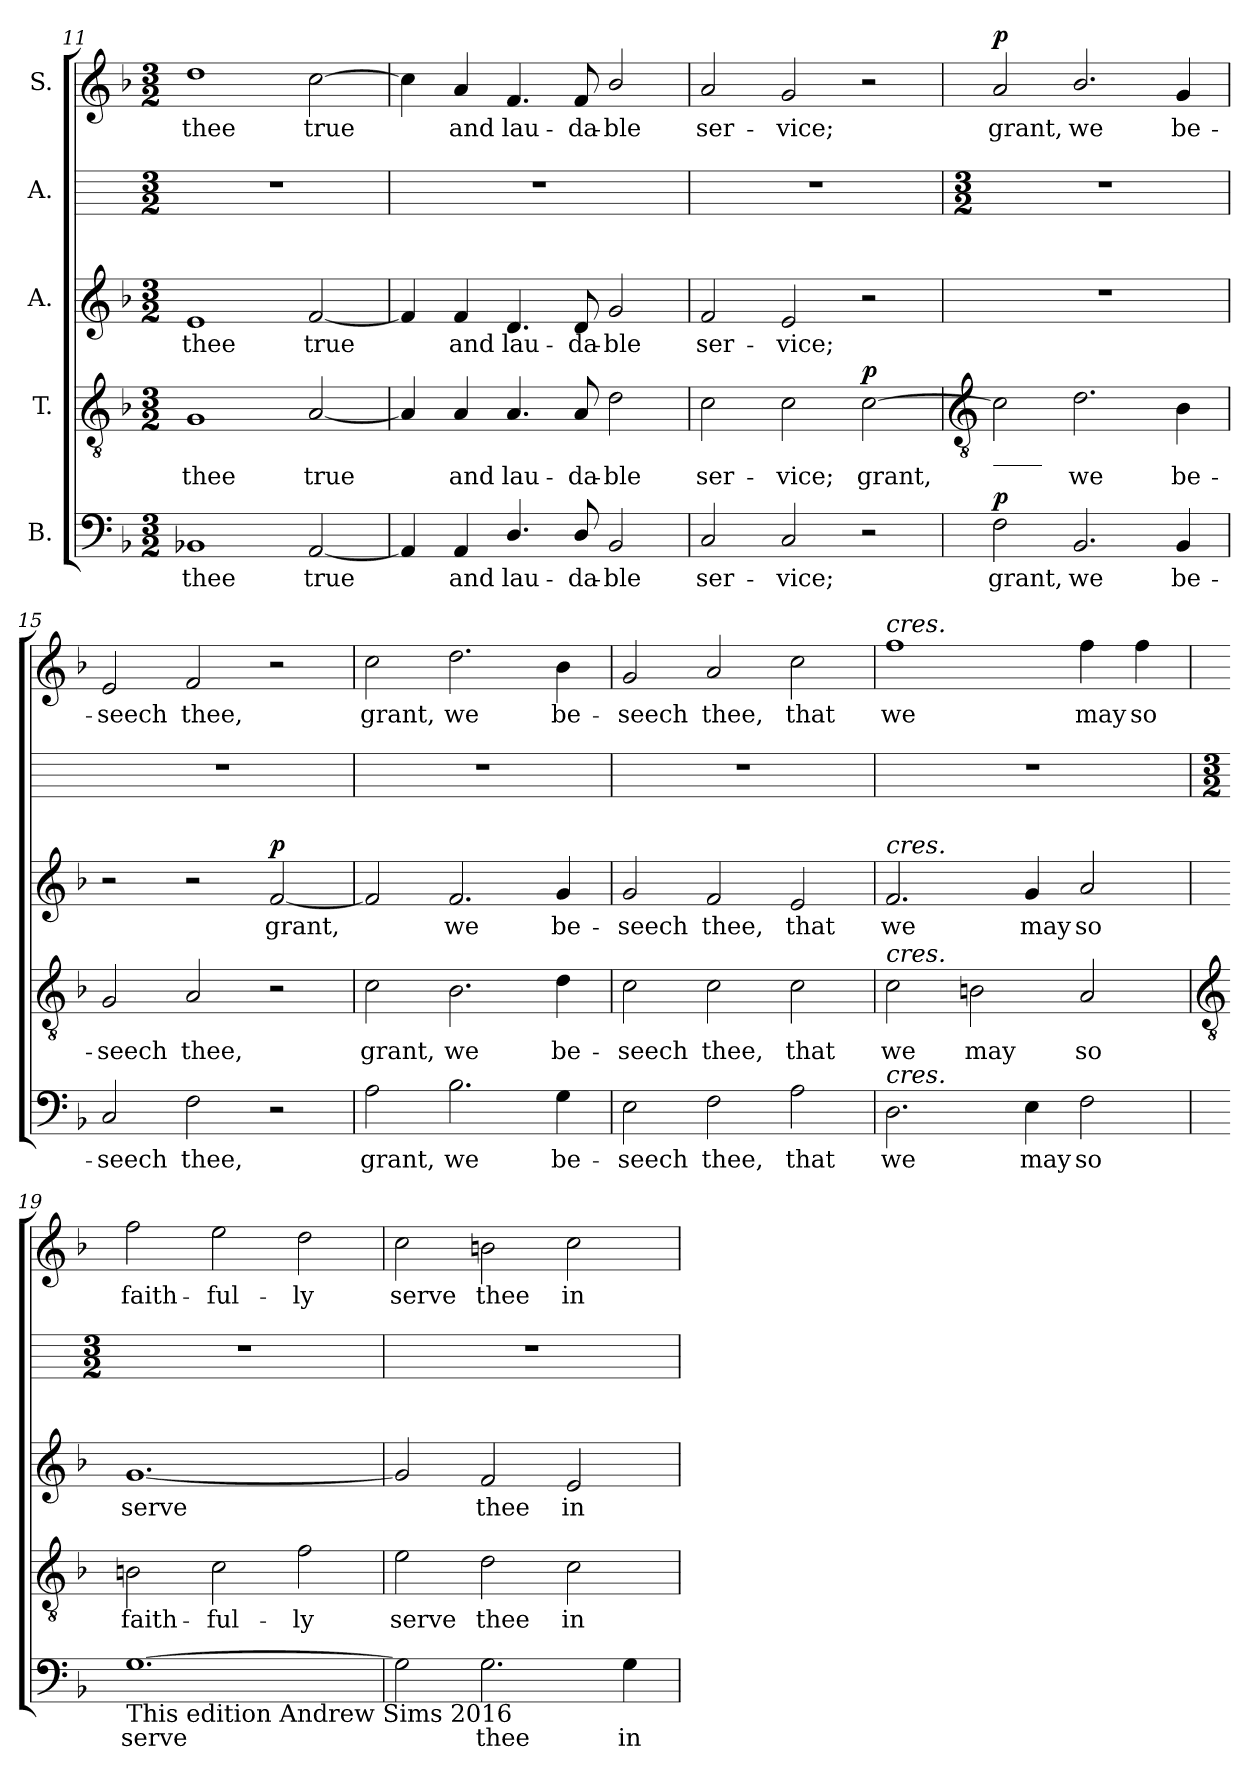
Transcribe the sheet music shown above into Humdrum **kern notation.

**kern	**text	**dynam	**kern	**text	**dynam	**kern	**text	**dynam	**kern	**kern	**text	**dynam
*part5	*part5	*part5	*part4	*part4	*part4	*part3	*part3	*part3	*part2	*part1	*part1	*part1
*staff5	*staff5	*staff5	*staff4	*staff4	*staff4	*staff3	*staff3	*staff3	*staff2	*staff1	*staff1	*staff1
*I"B.	*	*	*I"T.	*	*	*I"A.	*	*	*I"A.	*I"S.	*	*
*clefF4	*	*	*clefGv2	*	*	*clefG2	*	*	*	*clefG2	*	*
*k[b-]	*	*	*k[b-]	*	*	*k[b-]	*	*	*	*k[b-]	*	*
*F:	*	*	*F:	*	*	*F:	*	*	*	*F:	*	*
*M3/2	*	*	*M3/2	*	*	*M3/2	*	*	*M3/2	*M3/2	*	*
=11	=11	=11	=11	=11	=11	=11	=11	=11	=11	=11	=11	=11
!	!LO:LY:b	!	!	!LO:LY:b	!	!	!LO:LY:b	!	!	!	!LO:LY:b	!
1BB-X	thee	.	1G	thee	.	1e	thee	.	1.r	1dd	thee	.
!	!LO:LY:b	!	!	!LO:LY:b	!	!	!LO:LY:b	!	!	!	!LO:LY:b	!
[2AA	true	.	[2A	true	.	[2f	true	.	.	[2cc	true	.
=12	=12	=12	=12	=12	=12	=12	=12	=12	=12	=12	=12	=12
4AA]	.	.	4A]	.	.	4f]	.	.	1.r	4cc]	.	.
!	!LO:LY:b	!	!	!LO:LY:b	!	!	!LO:LY:b	!	!	!	!LO:LY:b	!
4AA	and	.	4A	and	.	4f	and	.	.	4a	and	.
!	!LO:LY:b	!	!	!LO:LY:b	!	!	!LO:LY:b	!	!	!	!LO:LY:b	!
4.D/	lau-	.	4.A	lau-	.	4.d	lau-	.	.	4.f	lau-	.
!	!LO:LY:b	!	!	!LO:LY:b	!	!	!LO:LY:b	!	!	!	!LO:LY:b	!
8D/	-da-	.	8A	-da-	.	8d	-da-	.	.	8f	-da-	.
!	!LO:LY:b	!	!	!LO:LY:b	!	!	!LO:LY:b	!	!	!	!LO:LY:b	!
2BB-	-ble	.	2d	-ble	.	2g	-ble	.	.	2b-/	-ble	.
=13	=13	=13	=13	=13	=13	=13	=13	=13	=13	=13	=13	=13
!	!LO:LY:b	!	!	!LO:LY:b	!	!	!LO:LY:b	!	!	!	!LO:LY:b	!
2C	ser-	.	2c	ser-	.	2f	ser-	.	1.r	2a/	ser-	.
!	!LO:LY:b	!	!	!LO:LY:b	!	!	!LO:LY:b	!	!	!	!LO:LY:b	!
2C	-vice;	.	2c	-vice;	.	2e	-vice;	.	.	2g/	-vice;	.
!	!	!	!	!LO:LY:b	!LO:DY:a	!	!	!	!	!	!	!
2r	.	.	[2c	grant,	p	2r	.	.	.	2r	.	.
!!LO:LB:g=z
=14	=14	=14	=14	=14	=14	=14	=14	=14	=14	=14	=14	=14
*	*	*	*clefGv2	*	*	*	*	*	*	*	*	*
*	*	*	*	*	*	*	*	*	*M3/2	*	*	*
!	!	!	!LO:TX:b:t=____	!	!	!	!	!	!	!	!	!
!	!LO:LY:b	!LO:DY:a	!	!	!	!LO:N:vis=1	!	!	!	!	!LO:LY:b	!LO:DY:a
2F	grant,	p	2c]	.	.	1.r	.	.	1.r	2a/	grant,	p
!	!LO:LY:b	!	!	!LO:LY:b	!	!	!	!	!	!	!LO:LY:b	!
2.BB-	we	.	2.d	we	.	.	.	.	.	2.b-/	we	.
!	!LO:LY:b	!	!	!LO:LY:b	!	!	!	!	!	!	!LO:LY:b	!
4BB-	be-	.	4B-	be-	.	.	.	.	.	4g	be-	.
=15	=15	=15	=15	=15	=15	=15	=15	=15	=15	=15	=15	=15
!	!LO:LY:b	!	!	!LO:LY:b	!	!	!	!	!	!	!LO:LY:b	!
2C	-seech	.	2G	-seech	.	2r	.	.	1.r	2e	-seech	.
!	!LO:LY:b	!	!	!LO:LY:b	!	!	!	!	!	!	!LO:LY:b	!
2F	thee,	.	2A	thee,	.	2r	.	.	.	2f	thee,	.
!	!	!	!	!	!	!	!LO:LY:b	!LO:DY:a	!	!	!	!
2r	.	.	2r	.	.	[2f	grant,	p	.	2r	.	.
=16	=16	=16	=16	=16	=16	=16	=16	=16	=16	=16	=16	=16
!	!LO:LY:b	!	!	!LO:LY:b	!	!	!	!	!	!	!LO:LY:b	!
2A	grant,	.	2c	grant,	.	2f]	.	.	1.r	2cc	grant,	.
!	!LO:LY:b	!	!	!LO:LY:b	!	!	!LO:LY:b	!	!	!	!LO:LY:b	!
2.B-	we	.	2.B-	we	.	2.f	we	.	.	2.dd	we	.
!	!LO:LY:b	!	!	!LO:LY:b	!	!	!LO:LY:b	!	!	!	!LO:LY:b	!
4G	be-	.	4d	be-	.	4g	be-	.	.	4b-	be-	.
=17	=17	=17	=17	=17	=17	=17	=17	=17	=17	=17	=17	=17
!	!LO:LY:b	!	!	!LO:LY:b	!	!	!LO:LY:b	!	!	!	!LO:LY:b	!
2E	-seech	.	2c	-seech	.	2g	-seech	.	1.r	2g	-seech	.
!	!LO:LY:b	!	!	!LO:LY:b	!	!	!LO:LY:b	!	!	!	!LO:LY:b	!
2F	thee,	.	2c	thee,	.	2f	thee,	.	.	2a	thee,	.
!	!LO:LY:b	!	!	!LO:LY:b	!	!	!LO:LY:b	!	!	!	!LO:LY:b	!
2A	that	.	2c	that	.	2e	that	.	.	2cc	that	.
=18	=18	=18	=18	=18	=18	=18	=18	=18	=18	=18	=18	=18
!	!	!	!	!	!	!	!	!	!	!LO:TX:a:i:t=cres.	!	!
!	!	!	!	!	!	!LO:TX:a:i:t=cres.	!	!	!	!	!	!
!	!	!	!LO:TX:a:i:t=cres.	!	!	!	!	!	!	!	!	!
!LO:TX:a:i:t=cres.	!	!	!	!	!	!	!	!	!	!	!	!
!	!LO:LY:b	!	!	!LO:LY:b	!	!	!LO:LY:b	!	!	!	!LO:LY:b	!
2.D	we	.	2c	we	.	2.f	we	.	1.r	1ff	we	.
!	!	!	!	!LO:LY:b	!	!	!	!	!	!	!	!
.	.	.	2Bn	may	.	.	.	.	.	.	.	.
!	!LO:LY:b	!	!	!	!	!	!LO:LY:b	!	!	!	!	!
4E	may	.	.	.	.	4g	may	.	.	.	.	.
!	!LO:LY:b	!	!	!LO:LY:b	!	!	!LO:LY:b	!	!	!	!LO:LY:b	!
2F	so	.	2A	so	.	2a	so	.	.	4ff	may	.
!	!	!	!	!	!	!	!	!	!	!	!LO:LY:b	!
.	.	.	.	.	.	.	.	.	.	4ff	so	.
!!LO:LB:g=z
=19	=19	=19	=19	=19	=19	=19	=19	=19	=19	=19	=19	=19
*	*	*	*clefGv2	*	*	*	*	*	*	*	*	*
*	*	*	*	*	*	*	*	*	*M3/2	*	*	*
!LO:TX:b:t=This edition  Andrew Sims 2016	!	!	!	!	!	!	!	!	!	!	!	!
!	!LO:LY:b	!	!	!LO:LY:b	!	!	!LO:LY:b	!	!	!	!LO:LY:b	!
[1.G	serve	.	2Bn	faith-	.	[1.g	serve	.	1.r	2ff	faith-	.
!	!	!	!	!LO:LY:b	!	!	!	!	!	!	!LO:LY:b	!
.	.	.	2c	-ful-	.	.	.	.	.	2ee	-ful-	.
!	!	!	!	!LO:LY:b	!	!	!	!	!	!	!LO:LY:b	!
.	.	.	2f	-ly	.	.	.	.	.	2dd	-ly	.
=20	=20	=20	=20	=20	=20	=20	=20	=20	=20	=20	=20	=20
!	!	!	!	!LO:LY:b	!	!	!	!	!	!	!LO:LY:b	!
2G]	.	.	2e	serve	.	2g]	.	.	1.r	2cc	serve	.
!	!LO:LY:b	!	!	!LO:LY:b	!	!	!LO:LY:b	!	!	!	!LO:LY:b	!
2.G	thee	.	2d	thee	.	2f	thee	.	.	2bn	thee	.
!	!	!	!	!LO:LY:b	!	!	!LO:LY:b	!	!	!	!LO:LY:b	!
.	.	.	2c	in	.	2e	in	.	.	2cc	in	.
!	!LO:LY:b	!	!	!	!	!	!	!	!	!	!	!
4G	in	.	.	.	.	.	.	.	.	.	.	.
=	=	=	=	=	=	=	=	=	=	=	=	=
*-	*-	*-	*-	*-	*-	*-	*-	*-	*-	*-	*-	*-
